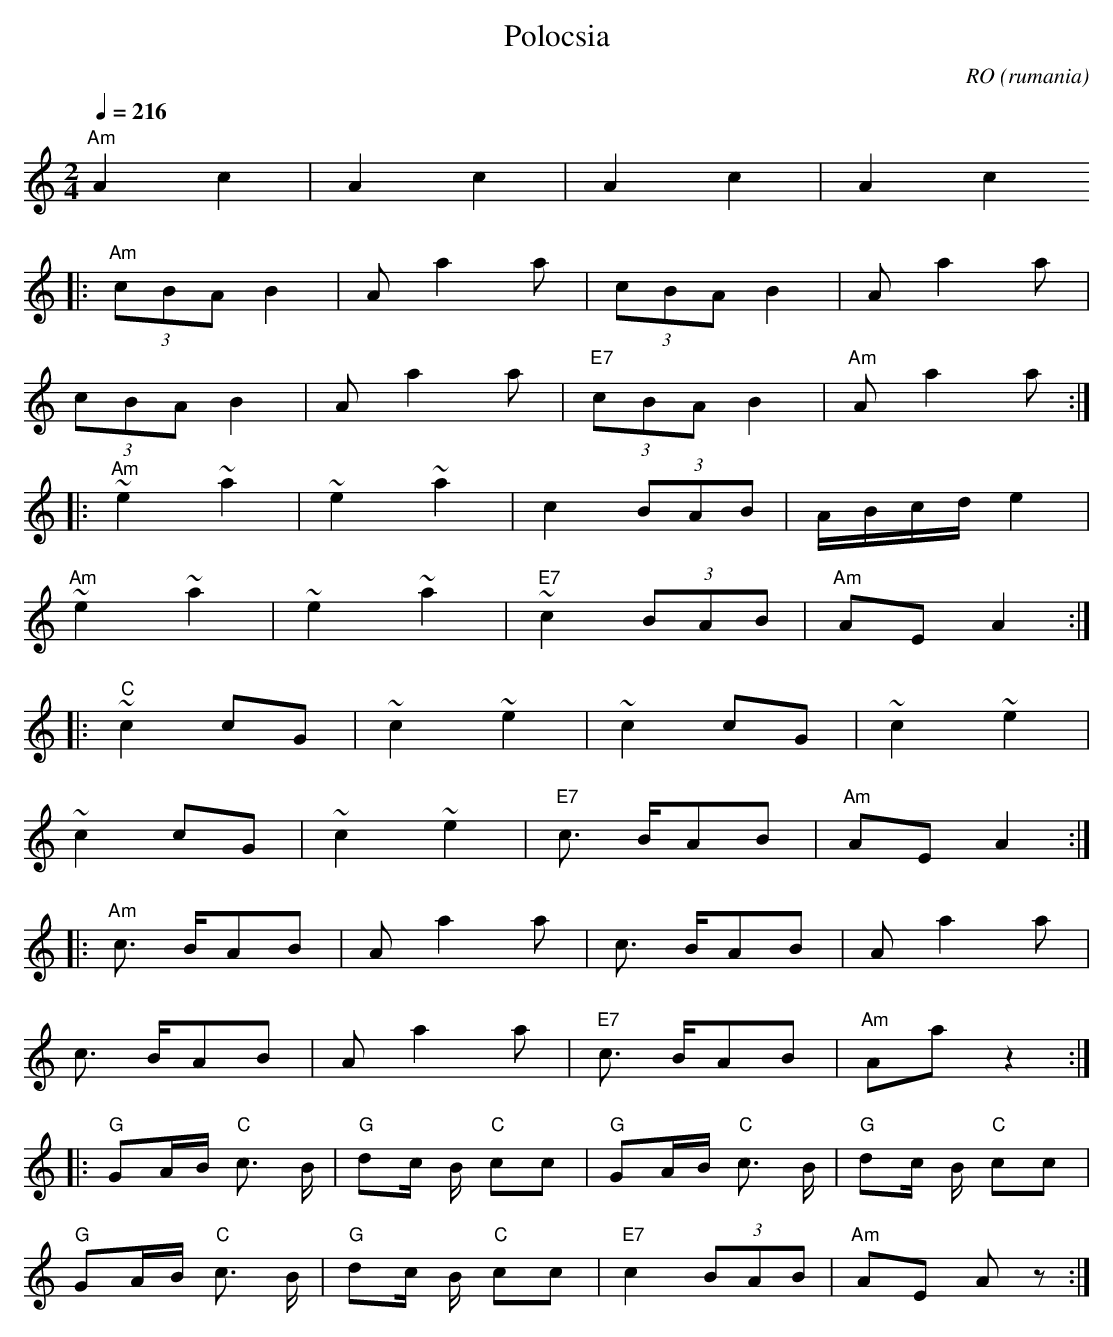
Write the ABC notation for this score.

X:1
T:Polocsia
O:rumania
C:RO
M:2/4
L:1/8
Q:1/4=216
K:Am
V:1
"Am" A2 c2 |A2 c2 |A2 c2 |A2 c2
|:"Am"  (3cBA B2 |Aa2 a| (3cBA B2 |Aa2 a|
(3cBA B2 |Aa2 a|"E7"  (3cBA B2 |"Am" Aa2 a:| |:
"Am" ~e2 ~a2 |~e2 ~a2 |c2  (3BAB |A/B/c/d/ e2 |
"Am" ~e2 ~a2 |~e2 ~a2 |"E7" ~c2  (3BAB |"Am" AE A2 :| |:
"C" ~c2 cG |~c2 ~e2 |~c2 cG |~c2 ~e2 |
~c2 cG |~c2 ~e2 |"E7" c3/2 B/AB |"Am" AE A2 :| |:
"Am" c3/2 B/AB |Aa2 a|c3/2 B/AB |Aa2 a|
c3/2 B/AB |Aa2 a|"E7" c3/2 B/AB |"Am" Aa z2 :| |:
"G" GA/B/ "C" c3/2 B/|"G" dc/ B/"C" cc |"G" GA/B/ "C" c3/2 B/|"G" dc/ B/"C" cc |
"G" GA/B/ "C" c3/2 B/|"G" dc/ B/"C" cc |"E7" c2  (3BAB |"Am" AE Az :|
